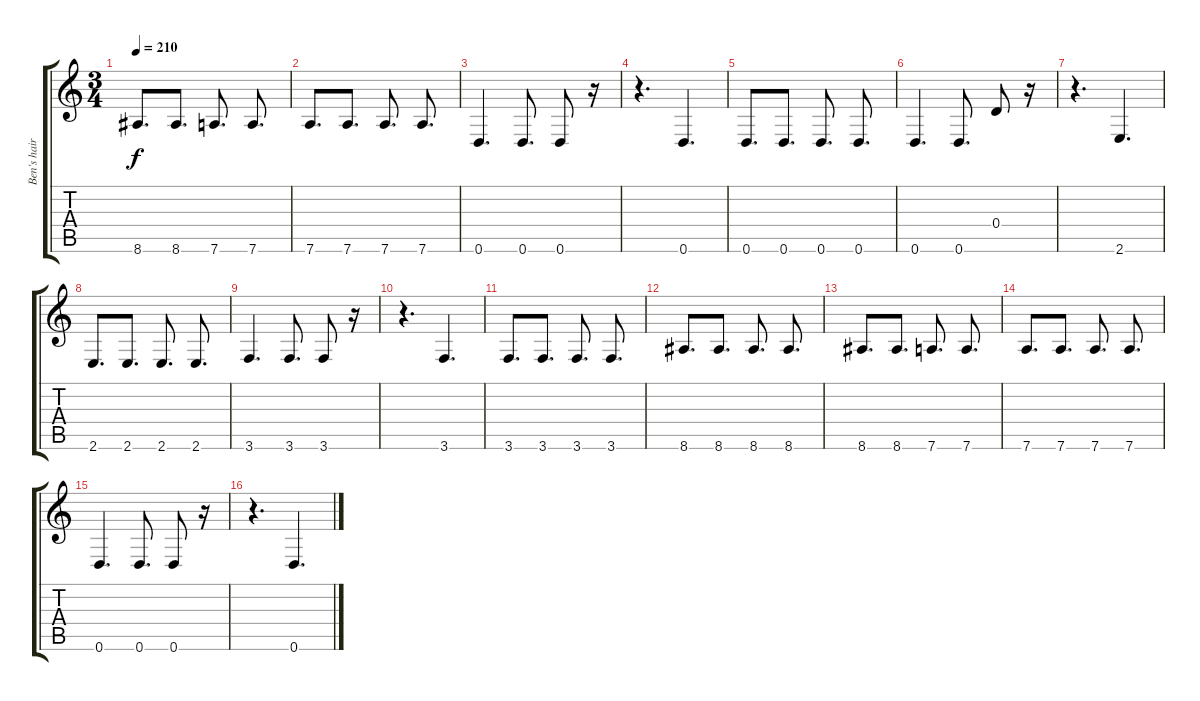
\track ("Ben's hair" "Ben's hair") {instrument slapbass1}
\staff {score tabs}
\tuning (E4 B3 G3 D3 A2 D2) {hide}
\ts (3 4)
\tempo 210
\clef g2
\ks c
8.6.8{d dy f} 8.6.8{d} 7.6.8{d} 7.6.8{d} |
7.6.8{d} 7.6.8{d} 7.6.8{d} 7.6.8{d} |
0.6.4{d instrument slapbass1} 0.6.8{d} 0.6.8 r.16 |
r.4{d} 0.6.4{d} |
0.6.8{d} 0.6.8{d} 0.6.8{d} 0.6.8{d} |
0.6.4{d} 0.6.8{d} 0.4.8 r.16 |
r.4{d} 2.6.4{d} |
2.6.8{d} 2.6.8{d} 2.6.8{d} 2.6.8{d} |
3.6.4{d} 3.6.8{d} 3.6.8 r.16 |
r.4{d} 3.6.4{d} |
3.6.8{d} 3.6.8{d} 3.6.8{d} 3.6.8{d} |
8.6.8{d} 8.6.8{d} 8.6.8{d} 8.6.8{d} |
8.6.8{d} 8.6.8{d} 7.6.8{d} 7.6.8{d} |
7.6.8{d} 7.6.8{d} 7.6.8{d} 7.6.8{d} |
0.6.4{d instrument slapbass1} 0.6.8{d} 0.6.8 r.16 |
r.4{d} 0.6.4{d}
